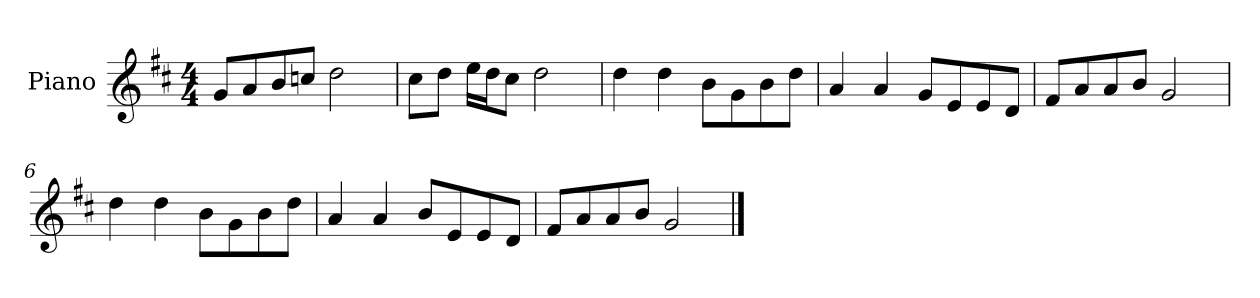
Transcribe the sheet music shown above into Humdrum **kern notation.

**kern
*part1
*staff1
*I"Piano
*I'P-no
*clefG2
*k[f#c#]
*M4/4
*MM90
=1
8g/L
8a/
8b/
8ccn/J
2dd\
=2
8cc#\L
8dd\J
16ee\LL
16dd\J
8cc#\J
2dd\
=3
4dd\
4dd\
8b\L
8g\
8b\
8dd\J
=4
4a/
4a/
8g/L
8e/
8e/
8d/J
=5
8f#/L
8a/
8a/
8b/J
2g/
=6
4dd\
4dd\
8b\L
8g\
8b\
8dd\J
!!LO:LB:g=z
=7
4a/
4a/
8b/L
8e/
8e/
8d/J
=8
8f#/L
8a/
8a/
8b/J
2g/
==
*-
